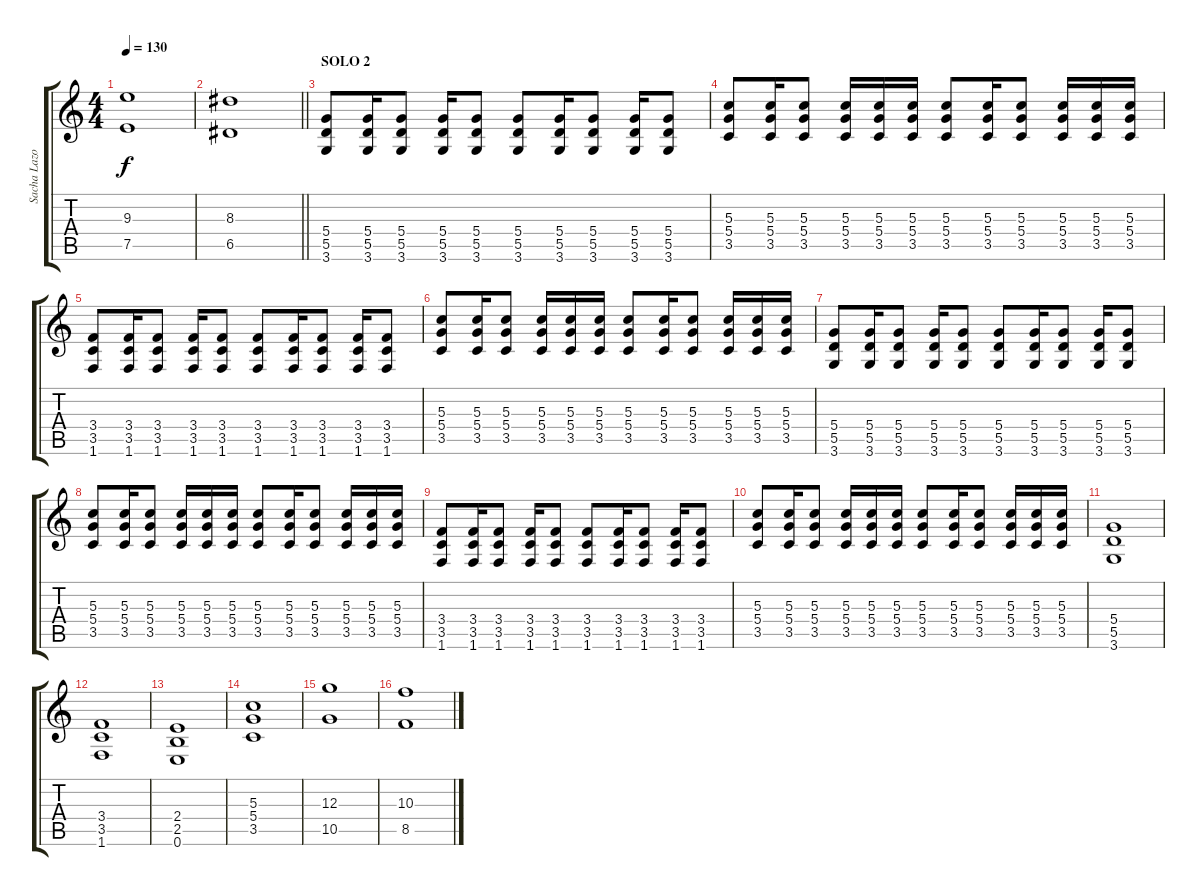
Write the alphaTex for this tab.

\track ("Sacha Lazor" "Sacha Lazo") {instrument distortionguitar}
\staff {score tabs}
\tuning (E4 B3 G3 D3 A2 E2) {hide}
\ts (4 4)
\tempo 130
\clef g2
\ks c
(9.3 7.5).1{dy f} |
\barLineRight lightlight
(8.3 6.5).1 |
\section ("" "SOLO 2")
(5.4 5.5 3.6).8 (5.4 5.5 3.6).16 (5.4 5.5 3.6).8 (5.4 5.5 3.6).16 (5.4 5.5 3.6).8 (5.4 5.5 3.6).8 (5.4 5.5 3.6).16 (5.4 5.5 3.6).8 (5.4 5.5 3.6).16 (5.4 5.5 3.6).8 |
(5.3 5.4 3.5).8 (5.3 5.4 3.5).16 (5.3 5.4 3.5).8 (5.3 5.4 3.5).16 (5.3 5.4 3.5).16 (5.3 5.4 3.5).16 (5.3 5.4 3.5).8 (5.3 5.4 3.5).16 (5.3 5.4 3.5).8 (5.3 5.4 3.5).16 (5.3 5.4 3.5).16 (5.3 5.4 3.5).16 |
(3.4 3.5 1.6).8 (3.4 3.5 1.6).16 (3.4 3.5 1.6).8 (3.4 3.5 1.6).16 (3.4 3.5 1.6).8 (3.4 3.5 1.6).8 (3.4 3.5 1.6).16 (3.4 3.5 1.6).8 (3.4 3.5 1.6).16 (3.4 3.5 1.6).8 |
(5.3 5.4 3.5).8 (5.3 5.4 3.5).16 (5.3 5.4 3.5).8 (5.3 5.4 3.5).16 (5.3 5.4 3.5).16 (5.3 5.4 3.5).16 (5.3 5.4 3.5).8 (5.3 5.4 3.5).16 (5.3 5.4 3.5).8 (5.3 5.4 3.5).16 (5.3 5.4 3.5).16 (5.3 5.4 3.5).16 |
(5.4 5.5 3.6).8 (5.4 5.5 3.6).16 (5.4 5.5 3.6).8 (5.4 5.5 3.6).16 (5.4 5.5 3.6).8 (5.4 5.5 3.6).8 (5.4 5.5 3.6).16 (5.4 5.5 3.6).8 (5.4 5.5 3.6).16 (5.4 5.5 3.6).8 |
(5.3 5.4 3.5).8 (5.3 5.4 3.5).16 (5.3 5.4 3.5).8 (5.3 5.4 3.5).16 (5.3 5.4 3.5).16 (5.3 5.4 3.5).16 (5.3 5.4 3.5).8 (5.3 5.4 3.5).16 (5.3 5.4 3.5).8 (5.3 5.4 3.5).16 (5.3 5.4 3.5).16 (5.3 5.4 3.5).16 |
(3.4 3.5 1.6).8 (3.4 3.5 1.6).16 (3.4 3.5 1.6).8 (3.4 3.5 1.6).16 (3.4 3.5 1.6).8 (3.4 3.5 1.6).8 (3.4 3.5 1.6).16 (3.4 3.5 1.6).8 (3.4 3.5 1.6).16 (3.4 3.5 1.6).8 |
(5.3 5.4 3.5).8 (5.3 5.4 3.5).16 (5.3 5.4 3.5).8 (5.3 5.4 3.5).16 (5.3 5.4 3.5).16 (5.3 5.4 3.5).16 (5.3 5.4 3.5).8 (5.3 5.4 3.5).16 (5.3 5.4 3.5).8 (5.3 5.4 3.5).16 (5.3 5.4 3.5).16 (5.3 5.4 3.5).16 |
(5.4 5.5 3.6).1 |
(3.4 3.5 1.6).1 |
(2.4 2.5 0.6).1 |
(5.3 5.4 3.5).1 |
(12.3 10.5).1 |
(10.3 8.5).1
